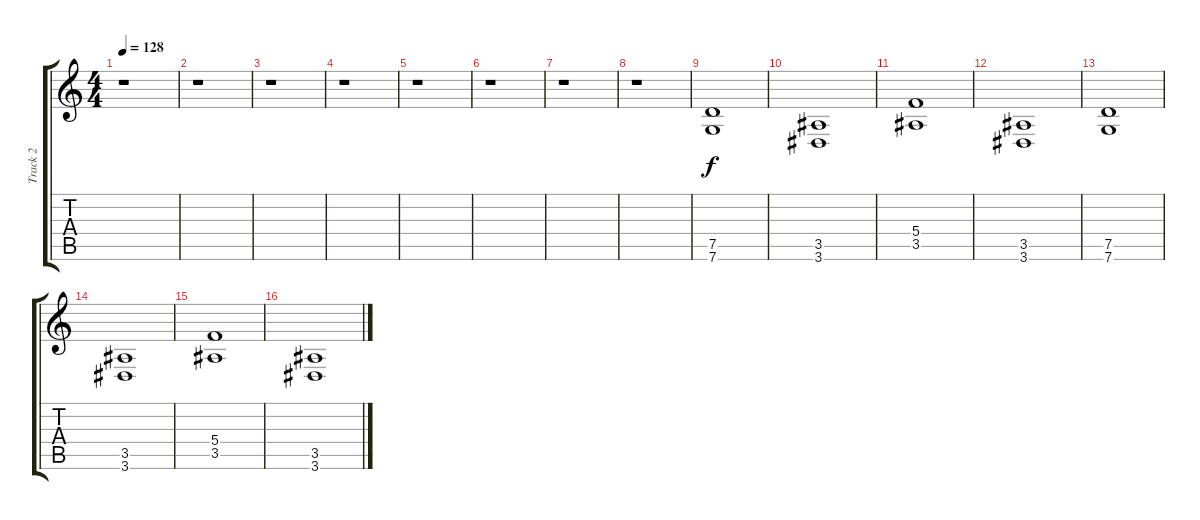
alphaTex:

\track ("Track 2" "Track 2") {instrument electricguitarmuted}
\staff {score tabs}
\tuning (D4 A3 F3 C3 G2 C2) {hide}
\ts (4 4)
\tempo 128
\clef g2
\ks c
r.1{dy f} |
r.1 |
r.1 |
r.1 |
r.1 |
r.1 |
r.1 |
r.1 |
(7.5 7.6).1{instrument distortionguitar} |
(3.5 3.6).1 |
(5.4 3.5).1 |
(3.5 3.6).1 |
(7.5 7.6).1 |
(3.5 3.6).1 |
(5.4 3.5).1 |
(3.5 3.6).1
